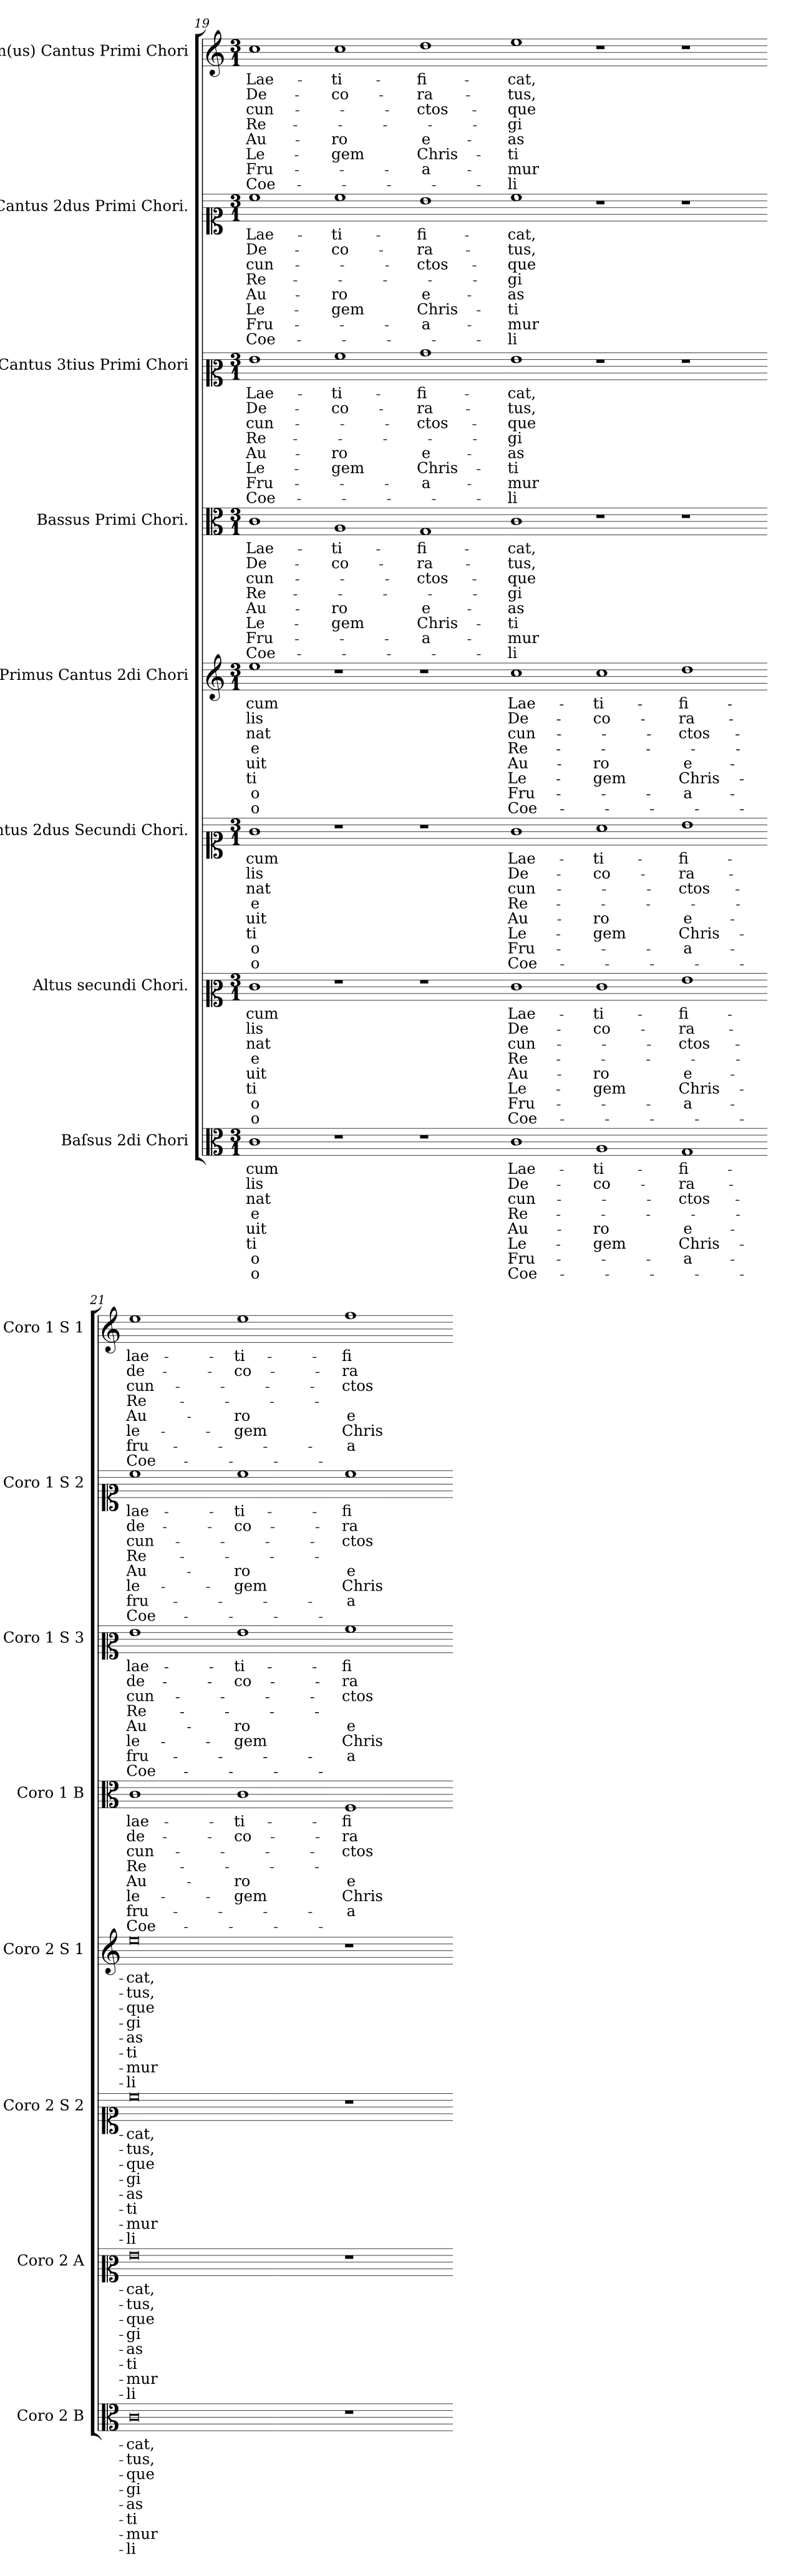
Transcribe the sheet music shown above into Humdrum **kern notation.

**kern	**text	**text	**text	**text	**text	**text	**text	**text	**kern	**text	**text	**text	**text	**text	**text	**text	**text	**kern	**text	**text	**text	**text	**text	**text	**text	**text	**kern	**text	**text	**text	**text	**text	**text	**text	**text	**kern	**text	**text	**text	**text	**text	**text	**text	**text	**kern	**text	**text	**text	**text	**text	**text	**text	**text	**kern	**text	**text	**text	**text	**text	**text	**text	**text	**kern	**text	**text	**text	**text	**text	**text	**text	**text
*part8	*part8	*part8	*part8	*part8	*part8	*part8	*part8	*part8	*part7	*part7	*part7	*part7	*part7	*part7	*part7	*part7	*part7	*part6	*part6	*part6	*part6	*part6	*part6	*part6	*part6	*part6	*part5	*part5	*part5	*part5	*part5	*part5	*part5	*part5	*part5	*part4	*part4	*part4	*part4	*part4	*part4	*part4	*part4	*part4	*part3	*part3	*part3	*part3	*part3	*part3	*part3	*part3	*part3	*part2	*part2	*part2	*part2	*part2	*part2	*part2	*part2	*part2	*part1	*part1	*part1	*part1	*part1	*part1	*part1	*part1	*part1
*staff8	*staff8	*staff8	*staff8	*staff8	*staff8	*staff8	*staff8	*staff8	*staff7	*staff7	*staff7	*staff7	*staff7	*staff7	*staff7	*staff7	*staff7	*staff6	*staff6	*staff6	*staff6	*staff6	*staff6	*staff6	*staff6	*staff6	*staff5	*staff5	*staff5	*staff5	*staff5	*staff5	*staff5	*staff5	*staff5	*staff4	*staff4	*staff4	*staff4	*staff4	*staff4	*staff4	*staff4	*staff4	*staff3	*staff3	*staff3	*staff3	*staff3	*staff3	*staff3	*staff3	*staff3	*staff2	*staff2	*staff2	*staff2	*staff2	*staff2	*staff2	*staff2	*staff2	*staff1	*staff1	*staff1	*staff1	*staff1	*staff1	*staff1	*staff1	*staff1
*I"Baſsus 2di Chori	*	*	*	*	*	*	*	*	*I"Altus secundi Chori.	*	*	*	*	*	*	*	*	*I"Cantus 2dus Secundi Chori.	*	*	*	*	*	*	*	*	*I"Primus Cantus 2di Chori	*	*	*	*	*	*	*	*	*I"Bassus Primi Chori.	*	*	*	*	*	*	*	*	*I"Cantus 3tius Primi Chori	*	*	*	*	*	*	*	*	*I"Cantus 2dus Primi Chori.	*	*	*	*	*	*	*	*	*I"Im(us) Cantus Primi Chori	*	*	*	*	*	*	*	*
*I'Coro 2 B	*	*	*	*	*	*	*	*	*I'Coro 2 A	*	*	*	*	*	*	*	*	*I'Coro 2 S 2	*	*	*	*	*	*	*	*	*I'Coro 2 S 1	*	*	*	*	*	*	*	*	*I'Coro 1 B	*	*	*	*	*	*	*	*	*I'Coro 1 S 3	*	*	*	*	*	*	*	*	*I'Coro 1 S 2	*	*	*	*	*	*	*	*	*I'Coro 1 S 1	*	*	*	*	*	*	*	*
*clefC3	*	*	*	*	*	*	*	*	*clefC2	*	*	*	*	*	*	*	*	*clefC1	*	*	*	*	*	*	*	*	*clefG2	*	*	*	*	*	*	*	*	*clefC3	*	*	*	*	*	*	*	*	*clefC2	*	*	*	*	*	*	*	*	*clefC1	*	*	*	*	*	*	*	*	*clefG2	*	*	*	*	*	*	*	*
*k[]	*	*	*	*	*	*	*	*	*k[]	*	*	*	*	*	*	*	*	*k[]	*	*	*	*	*	*	*	*	*k[]	*	*	*	*	*	*	*	*	*k[]	*	*	*	*	*	*	*	*	*k[]	*	*	*	*	*	*	*	*	*k[]	*	*	*	*	*	*	*	*	*k[]	*	*	*	*	*	*	*	*
*C:	*	*	*	*	*	*	*	*	*C:	*	*	*	*	*	*	*	*	*C:	*	*	*	*	*	*	*	*	*C:	*	*	*	*	*	*	*	*	*C:	*	*	*	*	*	*	*	*	*C:	*	*	*	*	*	*	*	*	*C:	*	*	*	*	*	*	*	*	*C:	*	*	*	*	*	*	*	*
*M3/1	*	*	*	*	*	*	*	*	*M3/1	*	*	*	*	*	*	*	*	*M3/1	*	*	*	*	*	*	*	*	*M3/1	*	*	*	*	*	*	*	*	*M3/1	*	*	*	*	*	*	*	*	*M3/1	*	*	*	*	*	*	*	*	*M3/1	*	*	*	*	*	*	*	*	*M3/1	*	*	*	*	*	*	*	*
=19	=19	=19	=19	=19	=19	=19	=19	=19	=19	=19	=19	=19	=19	=19	=19	=19	=19	=19	=19	=19	=19	=19	=19	=19	=19	=19	=19	=19	=19	=19	=19	=19	=19	=19	=19	=19	=19	=19	=19	=19	=19	=19	=19	=19	=19	=19	=19	=19	=19	=19	=19	=19	=19	=19	=19	=19	=19	=19	=19	=19	=19	=19	=19	=19	=19	=19	=19	=19	=19	=19	=19
1c	-cum	-lis	-nat	-e	-uit	-ti	-o	-o	1e	-cum	-lis	-nat	-e	-uit	-ti	-o	-o	1g	-cum	-lis	-nat	-e	-uit	-ti	-o	-o	1ee	-cum	-lis	-nat	-e	-uit	-ti	-o	-o	1c	Lae-	De-	cun-	Re-	Au-	Le-	Fru-	Coe-	1g	Lae-	De-	cun-	Re-	Au-	Le-	Fru-	Coe-	1cc	Lae-	De-	cun-	Re-	Au-	Le-	Fru-	Coe-	1cc	Lae-	De-	cun-	Re-	Au-	Le-	Fru-	Coe-
1r	.	.	.	.	.	.	.	.	1r	.	.	.	.	.	.	.	.	1r	.	.	.	.	.	.	.	.	1r	.	.	.	.	.	.	.	.	1A	-ti-	-co-	.	.	-ro	-gem	.	.	1a	-ti-	-co-	.	.	-ro	-gem	.	.	1cc	-ti-	-co-	.	.	-ro	-gem	.	.	1cc	-ti-	-co-	.	.	-ro	-gem	.	.
1r	.	.	.	.	.	.	.	.	1r	.	.	.	.	.	.	.	.	1r	.	.	.	.	.	.	.	.	1r	.	.	.	.	.	.	.	.	1G	-fi-	-ra-	-ctos-	.	e-	Chris-	-a-	.	1b	-fi-	-ra-	-ctos-	.	e-	Chris-	-a-	.	1b	-fi-	-ra-	-ctos-	.	e-	Chris-	-a-	.	1dd	-fi-	-ra-	-ctos-	.	e-	Chris-	-a-	.
=20-	=20-	=20-	=20-	=20-	=20-	=20-	=20-	=20-	=20-	=20-	=20-	=20-	=20-	=20-	=20-	=20-	=20-	=20-	=20-	=20-	=20-	=20-	=20-	=20-	=20-	=20-	=20-	=20-	=20-	=20-	=20-	=20-	=20-	=20-	=20-	=20-	=20-	=20-	=20-	=20-	=20-	=20-	=20-	=20-	=20-	=20-	=20-	=20-	=20-	=20-	=20-	=20-	=20-	=20-	=20-	=20-	=20-	=20-	=20-	=20-	=20-	=20-	=20-	=20-	=20-	=20-	=20-	=20-	=20-	=20-	=20-
1c	Lae-	De-	cun-	Re-	Au-	Le-	Fru-	Coe-	1e	Lae-	De-	cun-	Re-	Au-	Le-	Fru-	Coe-	1g	Lae-	De-	cun-	Re-	Au-	Le-	Fru-	Coe-	1cc	Lae-	De-	cun-	Re-	Au-	Le-	Fru-	Coe-	1c	-cat,	-tus,	-que	-gi	-as	-ti	-mur	-li	1g	-cat,	-tus,	-que	-gi	-as	-ti	-mur	-li	1cc	-cat,	-tus,	-que	-gi	-as	-ti	-mur	-li	1ee	-cat,	-tus,	-que	-gi	-as	-ti	-mur	-li
1A	-ti-	-co-	.	.	-ro	-gem	.	.	1e	-ti-	-co-	.	.	-ro	-gem	.	.	1a	-ti-	-co-	.	.	-ro	-gem	.	.	1cc	-ti-	-co-	.	.	-ro	-gem	.	.	1r	.	.	.	.	.	.	.	.	1r	.	.	.	.	.	.	.	.	1r	.	.	.	.	.	.	.	.	1r	.	.	.	.	.	.	.	.
1G	-fi-	-ra-	-ctos-	.	e-	Chris-	-a-	.	1g	-fi-	-ra-	-ctos-	.	e-	Chris-	-a-	.	1b	-fi-	-ra-	-ctos-	.	e-	Chris-	-a-	.	1dd	-fi-	-ra-	-ctos-	.	e-	Chris-	-a-	.	1r	.	.	.	.	.	.	.	.	1r	.	.	.	.	.	.	.	.	1r	.	.	.	.	.	.	.	.	1r	.	.	.	.	.	.	.	.
=21-	=21-	=21-	=21-	=21-	=21-	=21-	=21-	=21-	=21-	=21-	=21-	=21-	=21-	=21-	=21-	=21-	=21-	=21-	=21-	=21-	=21-	=21-	=21-	=21-	=21-	=21-	=21-	=21-	=21-	=21-	=21-	=21-	=21-	=21-	=21-	=21-	=21-	=21-	=21-	=21-	=21-	=21-	=21-	=21-	=21-	=21-	=21-	=21-	=21-	=21-	=21-	=21-	=21-	=21-	=21-	=21-	=21-	=21-	=21-	=21-	=21-	=21-	=21-	=21-	=21-	=21-	=21-	=21-	=21-	=21-	=21-
0c	-cat,	-tus,	-que	-gi	-as	-ti	-mur	-li	0g	-cat,	-tus,	-que	-gi	-as	-ti	-mur	-li	0cc	-cat,	-tus,	-que	-gi	-as	-ti	-mur	-li	0ee	-cat,	-tus,	-que	-gi	-as	-ti	-mur	-li	1c	lae-	de-	cun-	Re-	Au-	le-	fru-	Coe-	1g	lae-	de-	cun-	Re-	Au-	le-	fru-	Coe-	1cc	lae-	de-	cun-	Re-	Au-	le-	fru-	Coe-	1ee	lae-	de-	cun-	Re-	Au-	le-	fru-	Coe-
.	.	.	.	.	.	.	.	.	.	.	.	.	.	.	.	.	.	.	.	.	.	.	.	.	.	.	.	.	.	.	.	.	.	.	.	1c	-ti-	-co-	.	.	-ro	-gem	.	.	1g	-ti-	-co-	.	.	-ro	-gem	.	.	1cc	-ti-	-co-	.	.	-ro	-gem	.	.	1ee	-ti-	-co-	.	.	-ro	-gem	.	.
1r	.	.	.	.	.	.	.	.	1r	.	.	.	.	.	.	.	.	1r	.	.	.	.	.	.	.	.	1r	.	.	.	.	.	.	.	.	1F	-fi-	-ra-	-ctos-	.	e-	Chris-	-a-	.	1a	-fi-	-ra-	-ctos-	.	e-	Chris-	-a-	.	1cc	-fi-	-ra-	-ctos-	.	e-	Chris-	-a-	.	1ff	-fi-	-ra-	-ctos-	.	e-	Chris-	-a-	.
=-	=-	=-	=-	=-	=-	=-	=-	=-	=-	=-	=-	=-	=-	=-	=-	=-	=-	=-	=-	=-	=-	=-	=-	=-	=-	=-	=-	=-	=-	=-	=-	=-	=-	=-	=-	=-	=-	=-	=-	=-	=-	=-	=-	=-	=-	=-	=-	=-	=-	=-	=-	=-	=-	=-	=-	=-	=-	=-	=-	=-	=-	=-	=-	=-	=-	=-	=-	=-	=-	=-	=-
*-	*-	*-	*-	*-	*-	*-	*-	*-	*-	*-	*-	*-	*-	*-	*-	*-	*-	*-	*-	*-	*-	*-	*-	*-	*-	*-	*-	*-	*-	*-	*-	*-	*-	*-	*-	*-	*-	*-	*-	*-	*-	*-	*-	*-	*-	*-	*-	*-	*-	*-	*-	*-	*-	*-	*-	*-	*-	*-	*-	*-	*-	*-	*-	*-	*-	*-	*-	*-	*-	*-	*-
